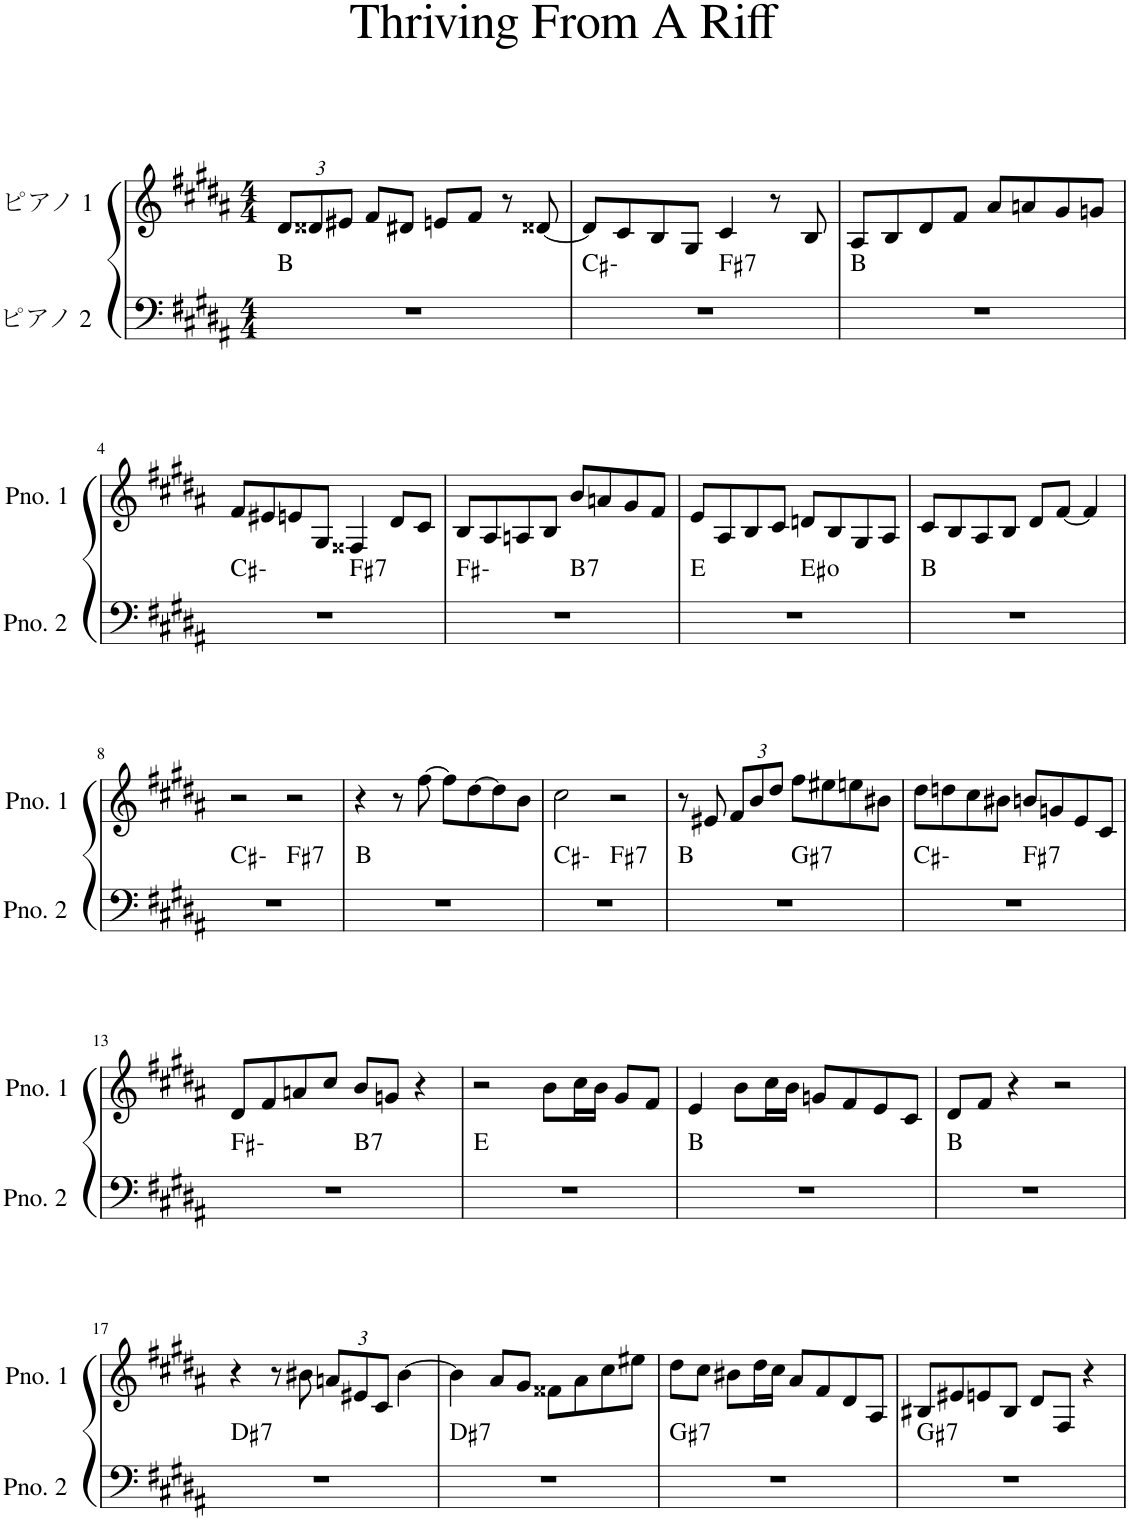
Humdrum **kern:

**kern	**harte	**kern
*part2	*part2	*part1
*staff2	*	*staff1
*I"ピアノ 2	*	*I"ピアノ 1
*clefF4	*	*clefG2
*k[f#c#g#d#a#]	*	*k[f#c#g#d#a#]
*M4/4	*	*M4/4
*	*	*Xbrackettup
=1	=1	=1
1r	B:maj	12d#/L
.	.	12d##X/
.	.	12e#X/J
.	.	8f#/L
.	.	8d#X/J
.	.	8en/L
.	.	8f#/J
.	.	8r
.	.	[8d##X/
=2	=2	=2
*^	*	*
1r	2ryy	C#:min	8d##/L]
.	.	.	8c#/
.	.	.	8B/
.	.	.	8G#/J
!	!	!LO:H:kt=7	!
.	2ryy	F#:7	4c#/
.	.	.	8r
.	.	.	8B/
*v	*v	*	*
=3	=3	=3
1r	B:maj	8A#/L
.	.	8B/
.	.	8d#/
.	.	8f#/J
.	.	8a#/L
.	.	8an/
.	.	8g#/
.	.	8gn/J
!!LO:LB:g=z
=4	=4	=4
*^	*	*
1r	2ryy	C#:min	8f#/L
.	.	.	8e#X/
.	.	.	8en/
.	.	.	8G#/J
!	!	!LO:H:kt=7	!
.	2ryy	F#:7	4F##X/
.	.	.	8d#/L
.	.	.	8c#/J
=5	=5	=5	=5
1r	2ryy	F#:min	8B/L
.	.	.	8A#/
.	.	.	8An/
.	.	.	8B/J
!	!	!LO:H:kt=7	!
.	2ryy	B:7	8b/L
.	.	.	8an/
.	.	.	8g#/
.	.	.	8f#/J
=6	=6	=6	=6
1r	2ryy	E:maj	8e/L
.	.	.	8A#/
.	.	.	8B/
.	.	.	8c#/J
.	2ryy	E#:dim	8dn/L
.	.	.	8B/
.	.	.	8G#/
.	.	.	8A#/J
*v	*v	*	*
=7	=7	=7
1r	B:maj	8c#/L
.	.	8B/
.	.	8A#/
.	.	8B/J
.	.	8d#/L
.	.	[8f#/J
.	.	4f#/]
!!LO:LB:g=z
=8	=8	=8
*^	*	*
1r	2ryy	C#:min	2r
!	!	!LO:H:kt=7	!
.	2ryy	F#:7	2r
*v	*v	*	*
=9	=9	=9
1r	B:maj	4r
.	.	8r
.	.	[8ff#\
.	.	8ff#\L]
.	.	[8dd#\
.	.	8dd#\]
.	.	8b\J
=10	=10	=10
*^	*	*
1r	2ryy	C#:min	2cc#\
!	!	!LO:H:kt=7	!
.	2ryy	F#:7	2r
=11	=11	=11	=11
1r	2ryy	B:maj	8r
.	.	.	8e#X/
.	.	.	12f#/L
.	.	.	12b/
.	.	.	12dd#/J
!	!	!LO:H:kt=7	!
.	2ryy	G#:7	8ff#\L
.	.	.	8ee#X\
.	.	.	8een\
.	.	.	8b#X\J
=12	=12	=12	=12
1r	2ryy	C#:min	8dd#\L
.	.	.	8ddn\
.	.	.	8cc#\
.	.	.	8b#X\J
!	!	!LO:H:kt=7	!
.	2ryy	F#:7	8bn/L
.	.	.	8gn/
.	.	.	8e/
.	.	.	8c#/J
!!LO:LB:g=z
=13	=13	=13	=13
1r	2ryy	F#:min	8d#/L
.	.	.	8f#/
.	.	.	8an/
.	.	.	8cc#/J
!	!	!LO:H:kt=7	!
.	2ryy	B:7	8b/L
.	.	.	8gn/J
.	.	.	4r
*v	*v	*	*
=14	=14	=14
1r	E:maj	2r
.	.	8b\L
.	.	16cc#\L
.	.	16b\JJ
.	.	8g#/L
.	.	8f#/J
=15	=15	=15
1r	B:maj	4e/
.	.	8b\L
.	.	16cc#\L
.	.	16b\JJ
.	.	8gn/L
.	.	8f#/
.	.	8e/
.	.	8c#/J
=16	=16	=16
1r	B:maj	8d#/L
.	.	8f#/J
.	.	4r
.	.	2r
!!LO:LB:g=z
=17	=17	=17
!	!LO:H:kt=7	!
1r	D#:7	4r
.	.	8r
.	.	8b#X\
.	.	12an/L
.	.	12e#X/
.	.	12c#/J
.	.	[4b#\
=18	=18	=18
!	!LO:H:kt=7	!
1r	D#:7	4b#\]
.	.	8a#/L
.	.	8g#/J
.	.	8f##X\L
.	.	8a#\
.	.	8cc#\
.	.	8ee#X\J
=19	=19	=19
!	!LO:H:kt=7	!
1r	G#:7	8dd#\L
.	.	8cc#\J
.	.	8b#X\L
.	.	16dd#\L
.	.	16cc#\JJ
.	.	8a#/L
.	.	8f#/
.	.	8d#/
.	.	8A#/J
=20	=20	=20
!	!LO:H:kt=7	!
1r	G#:7	8B#X/L
.	.	8e#X/
.	.	8en/
.	.	8B#/J
.	.	8d#/L
.	.	8F#/J
.	.	4r
=	=	=
*-	*-	*-
